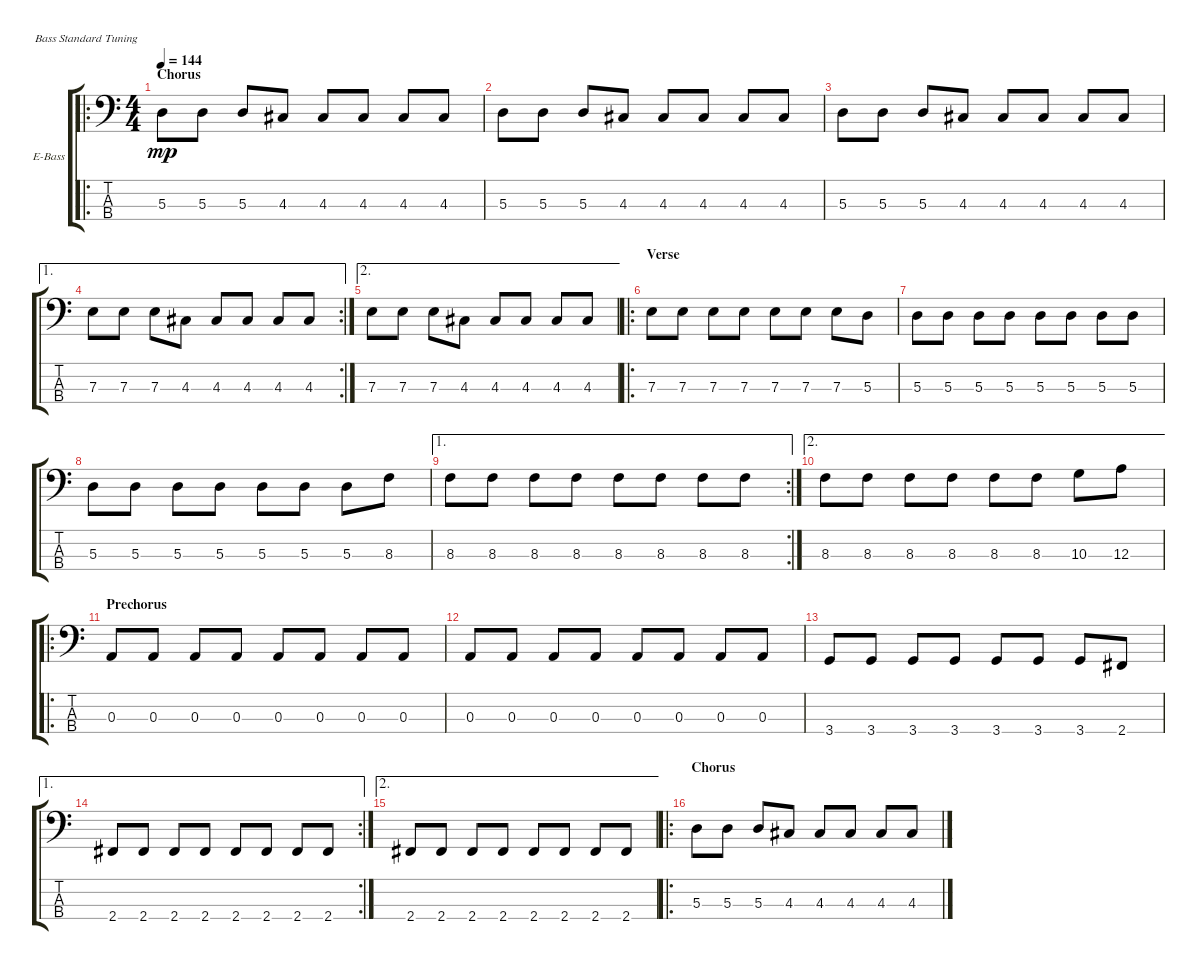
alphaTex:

\defaultSystemsLayout 4
\bracketExtendMode groupsimilarinstruments
\firstSystemTrackNameOrientation horizontal
\otherSystemsTrackNameOrientation horizontal
\track ("Nikolai Fraiture" "E-Bass") {instrument electricbassfinger}
\staff {score tabs}
\tuning (G2 D2 A1 E1)
\ro
\ts (4 4)
\section ("" "Chorus")
\tempo 144
\clef f4
\scale
0.374359
\ks c
5.3.8{dy mp} 5.3.8 5.3.8 4.3.8 4.3.8 4.3.8 4.3.8 4.3.8 |
\scale
0.312821 5.3.8 5.3.8 5.3.8 4.3.8 4.3.8 4.3.8 4.3.8 4.3.8 |
\scale
0.322751 5.3.8 5.3.8 5.3.8 4.3.8 4.3.8 4.3.8 4.3.8 4.3.8 |
\ae 1
\rc 2
\scale
0.354497 7.3.8 7.3.8 7.3.8 4.3.8 4.3.8 4.3.8 4.3.8 4.3.8 |
\ae 2
\scale
0.322751 7.3.8 7.3.8 7.3.8 4.3.8 4.3.8 4.3.8 4.3.8 4.3.8 |
\ro
\section ("" "Verse")
\scale
0.374359 7.3.8 7.3.8 7.3.8 7.3.8 7.3.8 7.3.8 7.3.8 5.3.8 |
\scale
0.312821 5.3.8 5.3.8 5.3.8 5.3.8 5.3.8 5.3.8 5.3.8 5.3.8 |
\scale
0.312821 5.3.8 5.3.8 5.3.8 5.3.8 5.3.8 5.3.8 5.3.8 8.3.8 |
\ae 1
\rc 2
\scale
0.333333 8.3.8 8.3.8 8.3.8 8.3.8 8.3.8 8.3.8 8.3.8 8.3.8 |
\ae 2
\scale
0.303483 8.3.8 8.3.8 8.3.8 8.3.8 8.3.8 8.3.8 10.3.8 12.3.8 |
\ro
\section ("" "Prechorus")
\scale
0.363184 0.3.8 0.3.8 0.3.8 0.3.8 0.3.8 0.3.8 0.3.8 0.3.8 |
\scale
0.322751 0.3.8 0.3.8 0.3.8 0.3.8 0.3.8 0.3.8 0.3.8 0.3.8 |
\scale
0.322751 3.4.8 3.4.8 3.4.8 3.4.8 3.4.8 3.4.8 3.4.8 2.4.8 |
\ae 1
\rc 2
\scale
0.354497 2.4.8 2.4.8 2.4.8 2.4.8 2.4.8 2.4.8 2.4.8 2.4.8 |
\ae 2
\scale
0.312821 2.4.8 2.4.8 2.4.8 2.4.8 2.4.8 2.4.8 2.4.8 2.4.8 |
\ro
\section ("" "Chorus")
\scale
0.374359 5.3.8 5.3.8 5.3.8 4.3.8 4.3.8 4.3.8 4.3.8 4.3.8
